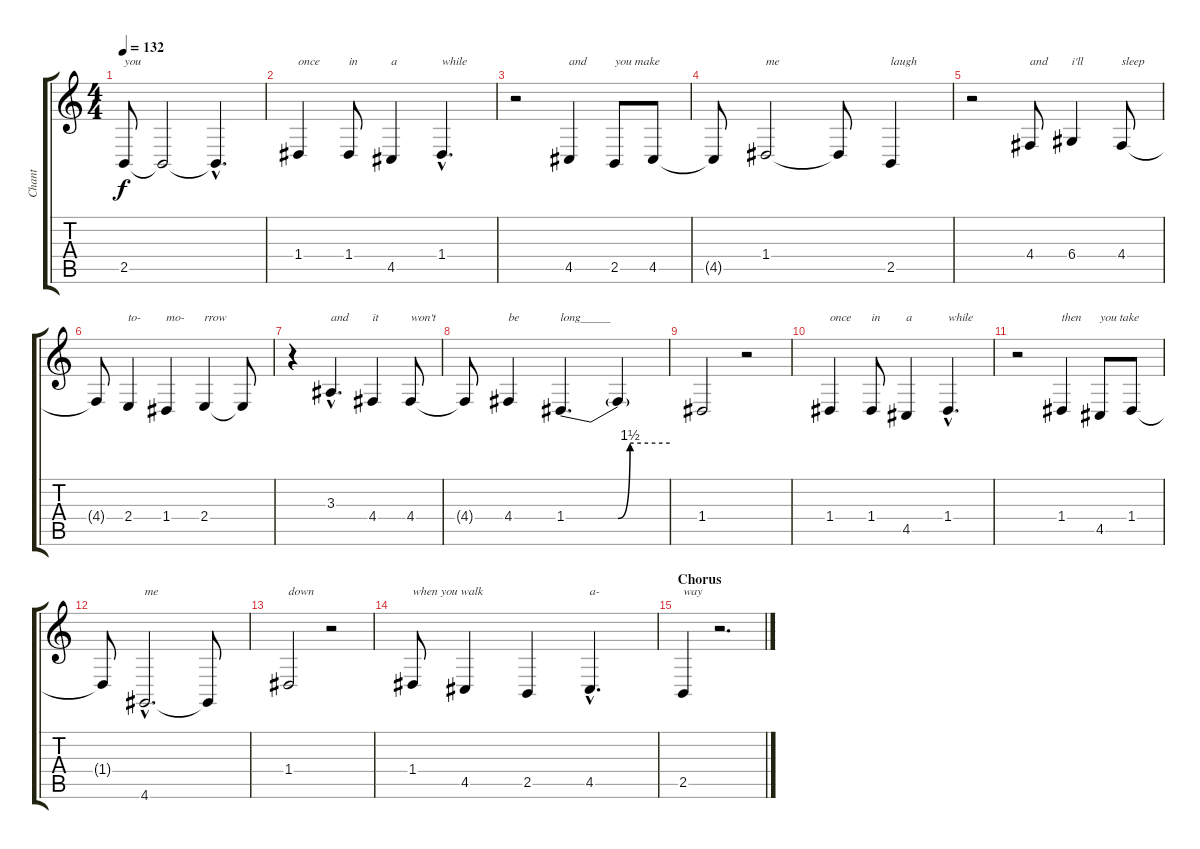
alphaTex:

\track ("Chant" "Chant") {instrument reedorgan}
\staff {score tabs}
\tuning (E4 B3 G3 D3 A2 E2) {hide}
\ts (4 4)
\tempo 132
\clef g2
\ks c
2.5.8{txt "you" dy f} 2.5{t}.2 2.5{hac t}.4{d} |
1.4.4{txt "once"} 1.4.8{txt "in"} 4.5.4{txt "a"} 1.4{hac}.4{d txt "while"} |
r.2 4.5.4{txt "and"} 2.5.8{txt "you make"} 4.5.8 |
4.5{t}.8 1.4.2{txt "me"} 1.4{t}.8 2.5.4{txt "laugh"} |
r.2 4.4.8{txt "and"} 6.4.4{txt "i'll"} 4.4.8{txt "sleep"} |
4.4{t}.8 2.4.4{txt "to-"} 1.4.4{txt "mo-"} 2.4.4{txt "rrow"} 2.4{t}.8 |
r.4 3.3{hac}.4{d txt "and"} 4.4.4{txt "it"} 4.4.8{txt "won't"} |
4.4{t}.8 4.4.4{txt "be"} 1.4{be (custom 0 0 30 0 37 6 60 6)}.4{d txt "long_____"} 1.4{t}.4 |
1.4.2 r.2 |
1.4.4{txt "once"} 1.4.8{txt "in"} 4.5.4{txt "a"} 1.4{hac}.4{d txt "while"} |
r.2 1.4.4{txt "then"} 4.5.8{txt "you take"} 1.4.8 |
1.4{t}.8 4.6{hac}.2{d txt "me"} 4.6{t}.8 |
1.4.2{txt "down"} r.2 |
1.4.8{txt "when you walk"} 4.5.4 2.5.4 4.5{hac}.4{d txt "a-"} |
\section ("" "Chorus")
2.5.4{txt "way"} r.2{d}
